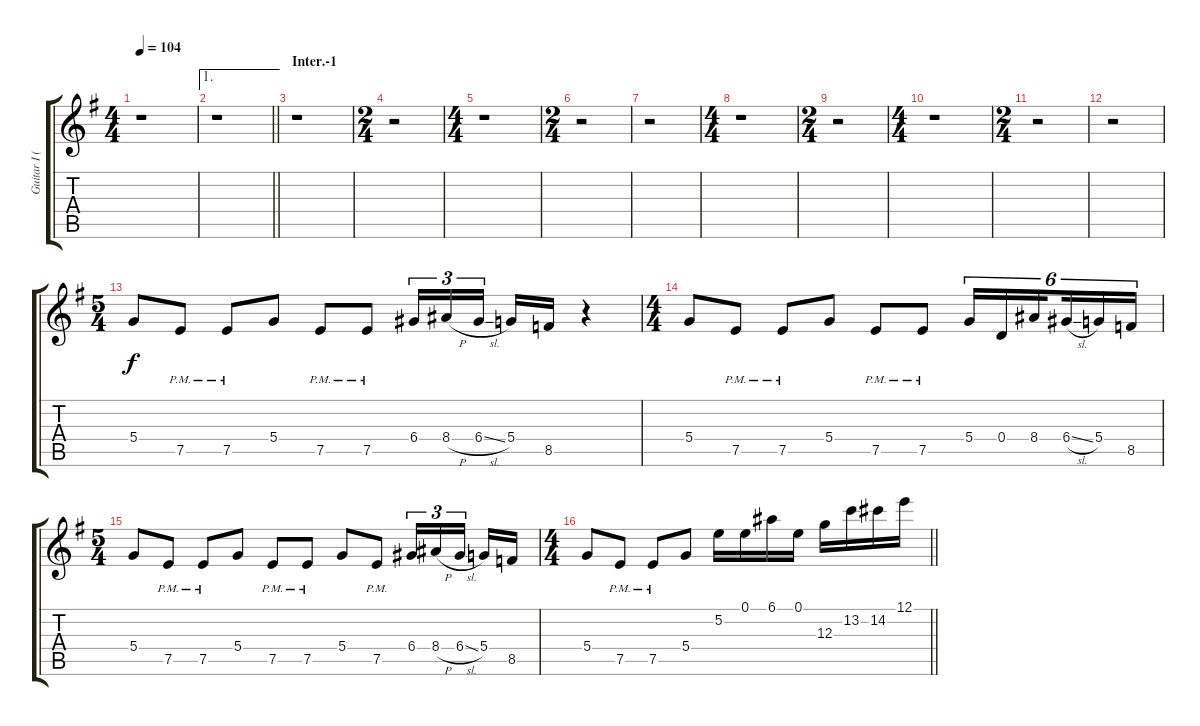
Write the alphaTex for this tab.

\track ("Guitar I (Sawako)" "Guitar I (") {instrument distortionguitar}
\staff {score tabs}
\tuning (E4 B3 G3 D3 A2 E2) {hide}
\ts (4 4)
\tempo 104
\clef g2
\ks eminor
r.1{dy f} |
\ae 1
\barLineRight lightlight
r.1 |
\section ("" "Inter.-1")
r.1 |
\ts (2 4)
r.2 |
\ts (4 4)
r.1 |
\ts (2 4)
r.2 |
r.2 |
\ts (4 4)
r.1 |
\ts (2 4)
r.2 |
\ts (4 4)
r.1 |
\ts (2 4)
r.2 |
r.2 |
\ts (5 4)
5.4.8 7.5{pm}.8 7.5{pm}.8 5.4.8 7.5{pm}.8 7.5{pm}.8 6.4.16{tu (3 2)} 8.4{h}.16{tu (3 2)} 6.4{sl}.16{tu (3 2) beam splitsecondary} 5.4.16 8.5.16 r.4 |
\ts (4 4)
5.4.8 7.5{pm}.8 7.5{pm}.8 5.4.8 7.5{pm}.8 7.5{pm}.8 5.4.16{tu (6 4)} 0.4.16{tu (6 4)} 8.4.16{tu (6 4) beam splitsecondary} 6.4{sl}.16{tu (6 4)} 5.4.16{tu (6 4)} 8.5.16{tu (6 4)} |
\ts (5 4)
5.4.8 7.5{pm}.8 7.5{pm}.8 5.4.8 7.5{pm}.8 7.5{pm}.8 5.4.8 7.5{pm}.8 6.4.16{tu (3 2)} 8.4{h}.16{tu (3 2)} 6.4{sl}.16{tu (3 2) beam splitsecondary} 5.4.16 8.5.16 |
\ts (4 4)
\barLineRight lightlight
5.4.8 7.5{pm}.8 7.5{pm}.8 5.4.8 5.2.16 0.1.16 6.1.16 0.1.16 12.3.16 13.2.16 14.2.16 12.1.16
